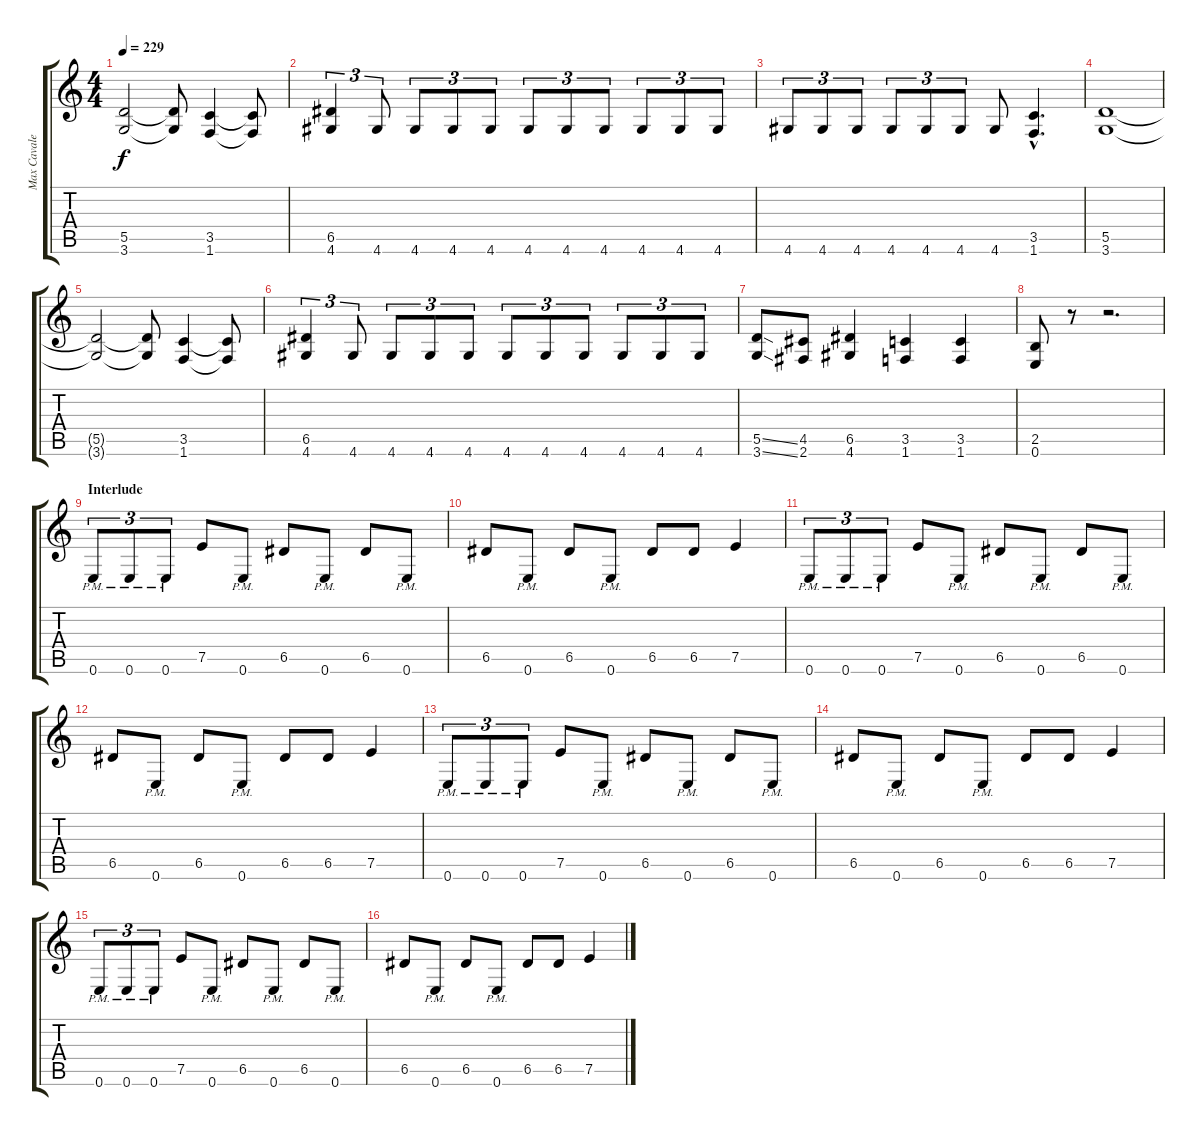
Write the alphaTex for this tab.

\track ("Max Cavalera" "Max Cavale") {instrument distortionguitar}
\staff {score tabs}
\tuning (E4 B3 G3 D3 A2 E2) {hide}
\ts (4 4)
\tempo 229
\clef g2
\ks c
(5.5{t} 3.6{t}).2{dy f} (5.5{t} 3.6{t}).8 (3.5 1.6).4 (3.5{t} 1.6{t}).8 |
(6.5 4.6).4{tu (3 2)} 4.6.8{tu (3 2)} 4.6.8{tu (3 2)} 4.6.8{tu (3 2)} 4.6.8{tu (3 2)} 4.6.8{tu (3 2)} 4.6.8{tu (3 2)} 4.6.8{tu (3 2)} 4.6.8{tu (3 2)} 4.6.8{tu (3 2)} 4.6.8{tu (3 2)} |
4.6.8{tu (3 2)} 4.6.8{tu (3 2)} 4.6.8{tu (3 2)} 4.6.8{tu (3 2)} 4.6.8{tu (3 2)} 4.6.8{tu (3 2)} 4.6.8 (3.5{hac} 1.6{hac}).4{d} |
(5.5 3.6).1 |
(5.5{t} 3.6{t}).2 (5.5{t} 3.6{t}).8 (3.5 1.6).4 (3.5{t} 1.6{t}).8 |
(6.5 4.6).4{tu (3 2)} 4.6.8{tu (3 2)} 4.6.8{tu (3 2)} 4.6.8{tu (3 2)} 4.6.8{tu (3 2)} 4.6.8{tu (3 2)} 4.6.8{tu (3 2)} 4.6.8{tu (3 2)} 4.6.8{tu (3 2)} 4.6.8{tu (3 2)} 4.6.8{tu (3 2)} |
(5.5{ss} 3.6{ss}).8 (4.5 2.6).8 (6.5 4.6).4 (3.5 1.6).4 (3.5 1.6).4 |
(2.5 0.6).8 r.8 r.2{d} |
\section ("" "Interlude")
0.6{pm}.8{tu (3 2)} 0.6{pm}.8{tu (3 2)} 0.6{pm}.8{tu (3 2)} 7.5.8 0.6{pm}.8 6.5.8 0.6{pm}.8 6.5.8 0.6{pm}.8 |
6.5.8 0.6{pm}.8 6.5.8 0.6{pm}.8 6.5.8 6.5.8 7.5.4 |
0.6{pm}.8{tu (3 2)} 0.6{pm}.8{tu (3 2)} 0.6{pm}.8{tu (3 2)} 7.5.8 0.6{pm}.8 6.5.8 0.6{pm}.8 6.5.8 0.6{pm}.8 |
6.5.8 0.6{pm}.8 6.5.8 0.6{pm}.8 6.5.8 6.5.8 7.5.4 |
0.6{pm}.8{tu (3 2)} 0.6{pm}.8{tu (3 2)} 0.6{pm}.8{tu (3 2)} 7.5.8 0.6{pm}.8 6.5.8 0.6{pm}.8 6.5.8 0.6{pm}.8 |
6.5.8 0.6{pm}.8 6.5.8 0.6{pm}.8 6.5.8 6.5.8 7.5.4 |
0.6{pm}.8{tu (3 2)} 0.6{pm}.8{tu (3 2)} 0.6{pm}.8{tu (3 2)} 7.5.8 0.6{pm}.8 6.5.8 0.6{pm}.8 6.5.8 0.6{pm}.8 |
6.5.8 0.6{pm}.8 6.5.8 0.6{pm}.8 6.5.8 6.5.8 7.5.4
